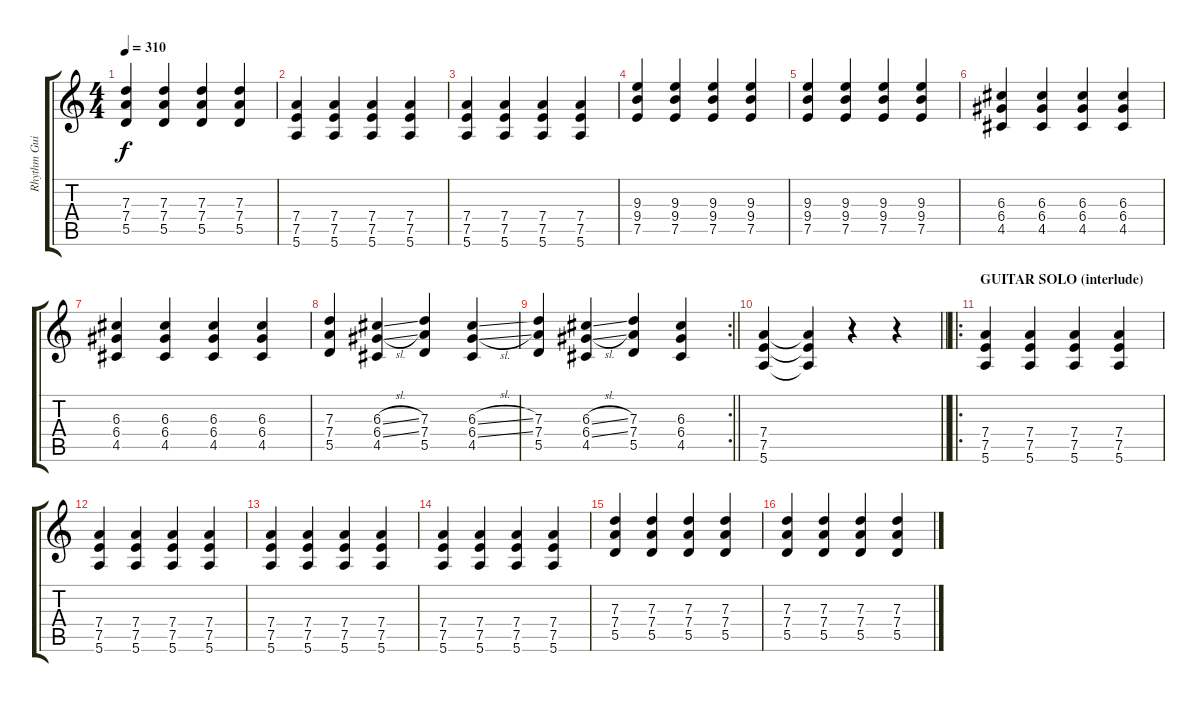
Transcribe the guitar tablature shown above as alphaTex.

\track ("Rhythm Guitar" "Rhythm Gui") {instrument overdrivenguitar}
\staff {score tabs}
\tuning (E4 B3 G3 D3 A2 E2) {hide}
\ts (4 4)
\tempo 310
\clef g2
\ks c
(7.3 7.4 5.5).4{dy f} (7.3 7.4 5.5).4 (7.3 7.4 5.5).4 (7.3 7.4 5.5).4 |
(7.4 7.5 5.6).4 (7.4 7.5 5.6).4 (7.4 7.5 5.6).4 (7.4 7.5 5.6).4 |
(7.4 7.5 5.6).4 (7.4 7.5 5.6).4 (7.4 7.5 5.6).4 (7.4 7.5 5.6).4 |
(9.3 9.4 7.5).4 (9.3 9.4 7.5).4 (9.3 9.4 7.5).4 (9.3 9.4 7.5).4 |
(9.3 9.4 7.5).4 (9.3 9.4 7.5).4 (9.3 9.4 7.5).4 (9.3 9.4 7.5).4 |
(6.3 6.4 4.5).4 (6.3 6.4 4.5).4 (6.3 6.4 4.5).4 (6.3 6.4 4.5).4 |
(6.3 6.4 4.5).4 (6.3 6.4 4.5).4 (6.3 6.4 4.5).4 (6.3 6.4 4.5).4 |
(7.3 7.4 5.5).4 (6.3{sl} 6.4{sl} 4.5).4 (7.3 7.4 5.5).4 (6.3{sl} 6.4{sl} 4.5).4 |
\rc 2
\barLineRight lightlight
(7.3 7.4 5.5).4 (6.3{sl} 6.4{sl} 4.5).4 (7.3 7.4 5.5).4 (6.3 6.4 4.5).4 |
\barLineRight lightlight
(7.4 7.5 5.6).4 (7.4{t} 7.5{t} 5.6{t}).4 r.4 r.4 |
\ro
\section ("" "GUITAR SOLO (interlude)")
(7.4 7.5 5.6).4 (7.4 7.5 5.6).4 (7.4 7.5 5.6).4 (7.4 7.5 5.6).4 |
(7.4 7.5 5.6).4 (7.4 7.5 5.6).4 (7.4 7.5 5.6).4 (7.4 7.5 5.6).4 |
(7.4 7.5 5.6).4 (7.4 7.5 5.6).4 (7.4 7.5 5.6).4 (7.4 7.5 5.6).4 |
(7.4 7.5 5.6).4 (7.4 7.5 5.6).4 (7.4 7.5 5.6).4 (7.4 7.5 5.6).4 |
(7.3 7.4 5.5).4 (7.3 7.4 5.5).4 (7.3 7.4 5.5).4 (7.3 7.4 5.5).4 |
(7.3 7.4 5.5).4 (7.3 7.4 5.5).4 (7.3 7.4 5.5).4 (7.3 7.4 5.5).4
